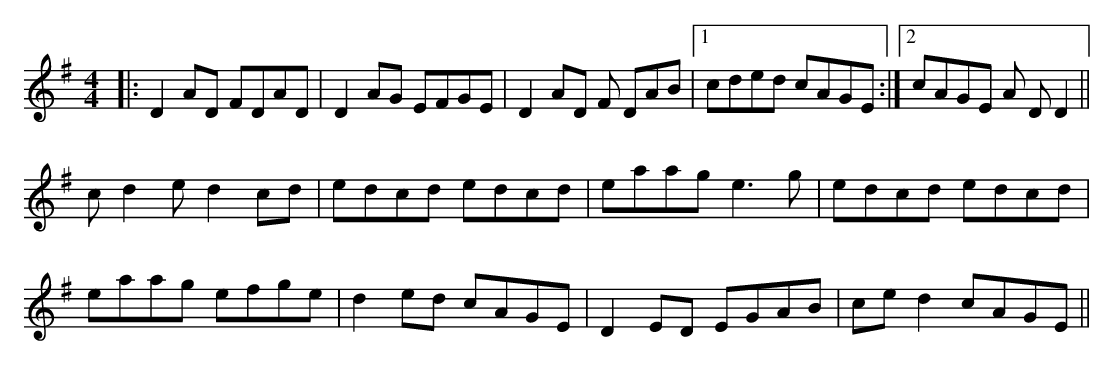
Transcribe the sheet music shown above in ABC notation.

X:1
M:4/4
K:Dmix
|:D2AD FDAD|D2AG EFGE|D2AD F DAB|1 cded cAGE:|2 cAGE A DD2||
cd2e d2cd|edcd edcd|eaag e3g|edcd edcd|
eaag efge|d2 ed cAGE|D2ED EGAB|ced2 cAGE||
